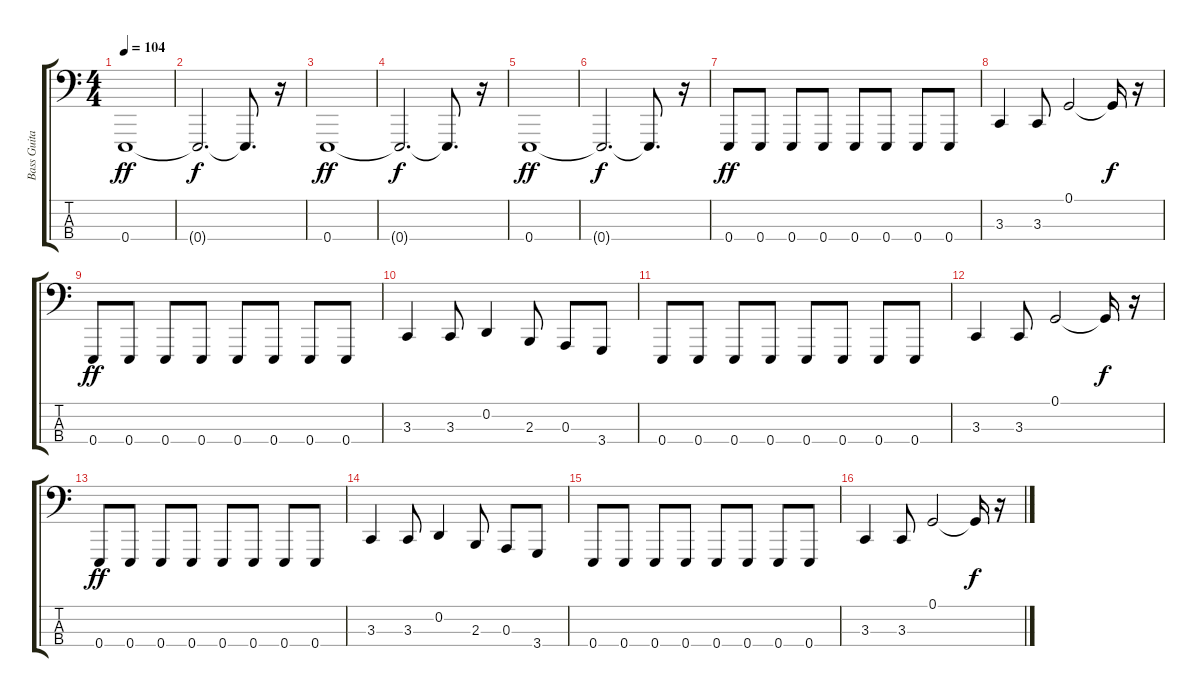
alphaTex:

\track ("Bass Guitar" "Bass Guita") {instrument acousticgrandpiano}
\staff {score tabs}
\tuning (G2 D2 A1 E1) {hide}
\ts (4 4)
\tempo 104
\clef f4
\ks c
0.4.1{dy ff} |
0.4{t}.2{d dy f} 0.4{t}.8{d} r.16 |
0.4.1{dy ff} |
0.4{t}.2{d dy f} 0.4{t}.8{d} r.16 |
0.4.1{dy ff} |
0.4{t}.2{d dy f} 0.4{t}.8{d} r.16 |
0.4.8{dy ff} 0.4.8 0.4.8 0.4.8 0.4.8 0.4.8 0.4.8 0.4.8 |
3.3.4 3.3.8 0.1.2 0.1{t}.16{dy f} r.16 |
0.4.8{dy ff} 0.4.8 0.4.8 0.4.8 0.4.8 0.4.8 0.4.8 0.4.8 |
3.3.4 3.3.8 0.2.4 2.3.8 0.3.8 3.4.8 |
0.4.8 0.4.8 0.4.8 0.4.8 0.4.8 0.4.8 0.4.8 0.4.8 |
3.3.4 3.3.8 0.1.2 0.1{t}.16{dy f} r.16 |
0.4.8{dy ff} 0.4.8 0.4.8 0.4.8 0.4.8 0.4.8 0.4.8 0.4.8 |
3.3.4 3.3.8 0.2.4 2.3.8 0.3.8 3.4.8 |
0.4.8 0.4.8 0.4.8 0.4.8 0.4.8 0.4.8 0.4.8 0.4.8 |
3.3.4 3.3.8 0.1.2 0.1{t}.16{dy f} r.16
